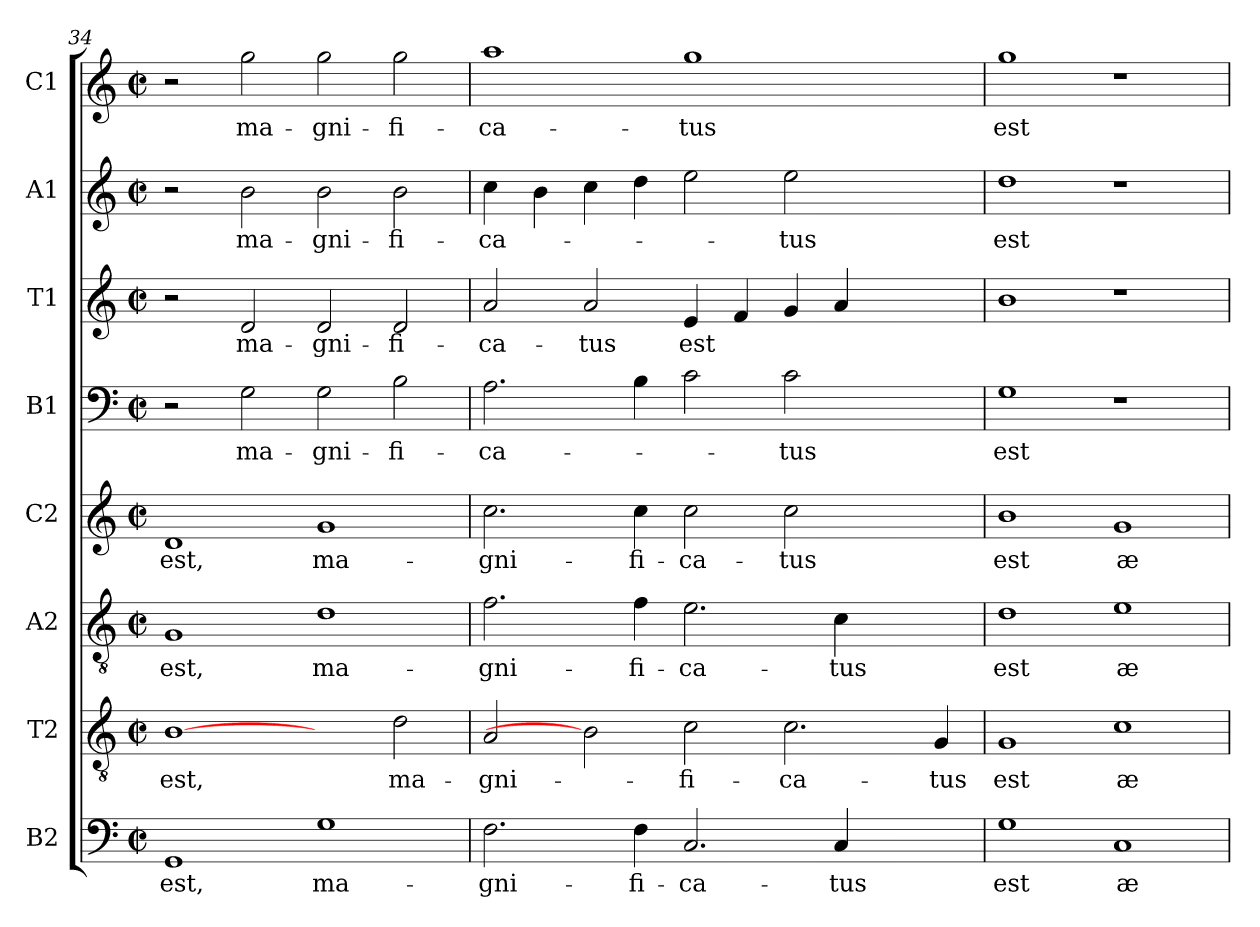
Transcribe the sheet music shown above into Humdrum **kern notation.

**kern	**text	**kern	**text	**kern	**text	**kern	**text	**kern	**text	**kern	**text	**kern	**text	**kern	**text
*part8	*part8	*part7	*part7	*part6	*part6	*part5	*part5	*part4	*part4	*part3	*part3	*part2	*part2	*part1	*part1
*staff8	*staff8	*staff7	*staff7	*staff6	*staff6	*staff5	*staff5	*staff4	*staff4	*staff3	*staff3	*staff2	*staff2	*staff1	*staff1
*I"B2	*	*I"T2	*	*I"A2	*	*I"C2	*	*I"B1	*	*I"T1	*	*I"A1	*	*I"C1	*
*I'B2	*	*I'T2	*	*I'A2	*	*I'C2	*	*I'B1	*	*I'T1	*	*I'A1	*	*I'C1	*
*clefF4	*	*clefGv2	*	*clefGv2	*	*clefG2	*	*clefF4	*	*clefG2	*	*clefG2	*	*clefG2	*
*k[]	*	*k[]	*	*k[]	*	*k[]	*	*k[]	*	*k[]	*	*k[]	*	*k[]	*
*C:	*	*C:	*	*C:	*	*C:	*	*C:	*	*C:	*	*C:	*	*C:	*
*M2/2	*	*M2/2	*	*M2/2	*	*M2/2	*	*M2/2	*	*M2/2	*	*M2/2	*	*M2/2	*
*met(c|)	*	*met(c|)	*	*met(c|)	*	*met(c|)	*	*met(c|)	*	*met(c|)	*	*met(c|)	*	*met(c|)	*
=34	=34	=34	=34	=34	=34	=34	=34	=34	=34	=34	=34	=34	=34	=34	=34
!	!LO:LY:b	!	!LO:LY:b	!	!LO:LY:b	!	!LO:LY:b	!	!	!	!	!	!	!	!
1GG	est,	[1B	est,	1G	est,	1d	est,	2r	.	2r	.	2r	.	2r	.
!	!	!	!	!	!	!	!	!	!LO:LY:b	!	!LO:LY:b	!	!LO:LY:b	!	!LO:LY:b
.	.	.	.	.	.	.	.	2G\	ma-	2d/	ma-	2b\	ma-	2gg\	ma-
!	!LO:LY:b	!	!	!	!LO:LY:b	!	!LO:LY:b	!	!LO:LY:b	!	!LO:LY:b	!	!LO:LY:b	!	!LO:LY:b
1G	ma-	2ryy	.	1d	ma-	1g	ma-	2G\	-gni-	2d/	-gni-	2b\	-gni-	2gg\	-gni-
!	!	!	!LO:LY:b	!	!	!	!	!	!LO:LY:b	!	!LO:LY:b	!	!LO:LY:b	!	!LO:LY:b
.	.	2d\	ma-	.	.	.	.	2B\	-fi-	2d/	-fi-	2b\	-fi-	2gg\	-fi-
!!LO:PB:g=z
=35	=35	=35	=35	=35	=35	=35	=35	=35	=35	=35	=35	=35	=35	=35	=35
!	!LO:LY:b	!	!LO:LY:b	!	!LO:LY:b	!	!LO:LY:b	!	!LO:LY:b	!	!LO:LY:b	!	!LO:LY:b	!	!LO:LY:b
2.F\	-gni-	2A/	-gni-	2.f\	-gni-	2.cc\	-gni-	2.A\	-ca-	2a/	-ca-	4cc\	-ca-	1aa	-ca-
.	.	.	.	.	.	.	.	.	.	.	.	4b\	.	.	.
!	!	!	!	!	!	!	!	!	!	!	!LO:LY:b	!	!	!	!
.	.	2B]	.	.	.	.	.	.	.	2a/	-tus	4cc\	.	.	.
!	!LO:LY:b	!	!	!	!LO:LY:b	!	!LO:LY:b	!	!	!	!	!	!	!	!
4F\	-fi-	.	.	4f\	-fi-	4cc\	-fi-	4B\	.	.	.	4dd\	.	.	.
!	!LO:LY:b	!	!LO:LY:b	!	!LO:LY:b	!	!LO:LY:b	!	!	!	!LO:LY:b	!	!	!	!LO:LY:b
2.C/	-ca-	2c\	-fi-	2.e\	-ca-	2cc\	-ca-	2c\	.	4e/	est	2ee\	.	1gg	-tus
.	.	.	.	.	.	.	.	.	.	4f/	.	.	.	.	.
!	!	!	!LO:LY:b	!	!	!	!LO:LY:b	!	!LO:LY:b	!	!	!	!LO:LY:b	!	!
.	.	2.c\	-ca-	.	.	2cc\	-tus	2c\	-tus	4g/	.	2ee\	-tus	.	.
!	!LO:LY:b	!	!	!	!LO:LY:b	!	!	!	!	!	!	!	!	!	!
4C/	-tus	.	.	4c\	-tus	.	.	.	.	4a/	.	.	.	.	.
2ryy	.	.	.	2ryy	.	2ryy	.	2ryy	.	2ryy	.	2ryy	.	2ryy	.
!	!	!	!LO:LY:b	!	!	!	!	!	!	!	!	!	!	!	!
.	.	4G/	-tus	.	.	.	.	.	.	.	.	.	.	.	.
!!LO:PB:g=z
=36	=36	=36	=36	=36	=36	=36	=36	=36	=36	=36	=36	=36	=36	=36	=36
!	!LO:LY:b	!	!LO:LY:b	!	!LO:LY:b	!	!LO:LY:b	!	!LO:LY:b	!	!	!	!LO:LY:b	!	!LO:LY:b
1G	est	1G	est	1d	est	1b	est	1G	est	1b	.	1dd	est	1gg	est
!	!LO:LY:b	!	!LO:LY:b	!	!LO:LY:b	!	!LO:LY:b	!	!	!	!	!	!	!	!
1C	æ-	1c	æ-	1e	æ-	1g	æ-	1r	.	1r	.	1r	.	1r	.
=	=	=	=	=	=	=	=	=	=	=	=	=	=	=	=
*-	*-	*-	*-	*-	*-	*-	*-	*-	*-	*-	*-	*-	*-	*-	*-
